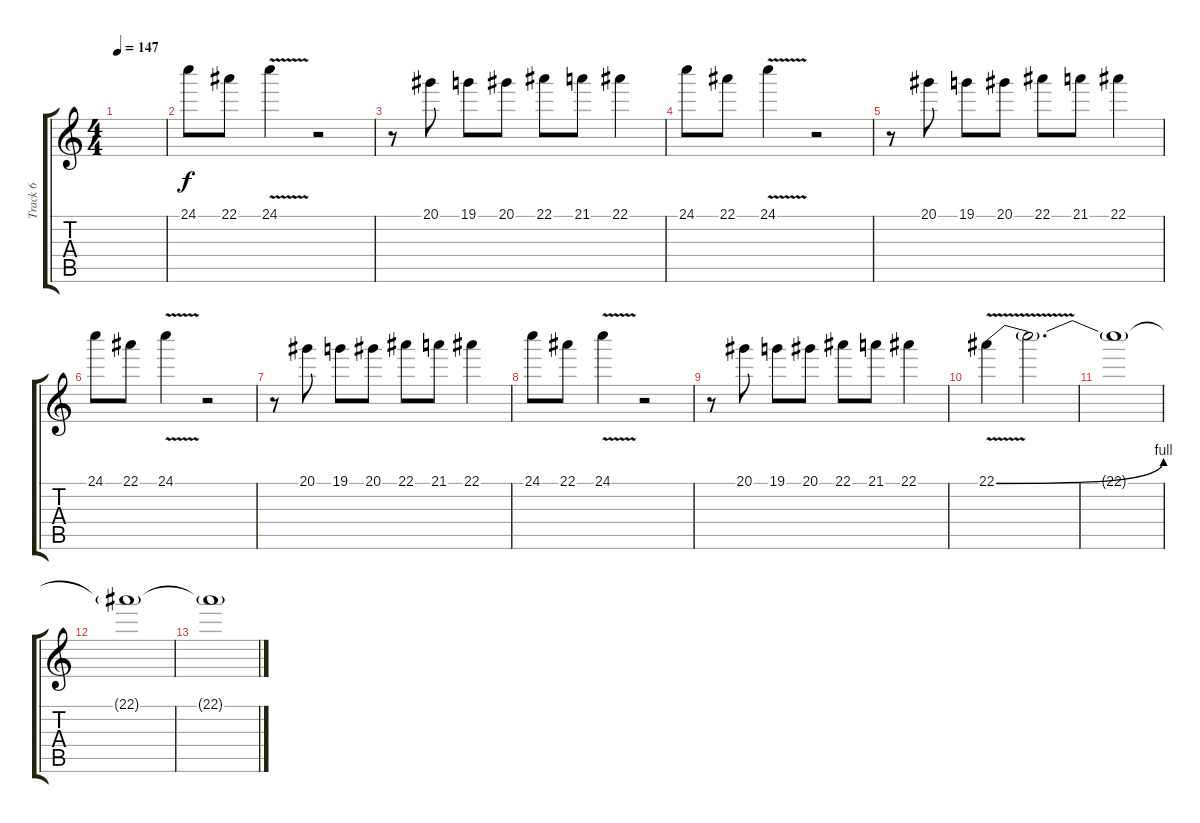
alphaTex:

\track ("Track 6" "Track 6") {instrument distortionguitar}
\staff {score tabs}
\tuning (C4 G3 Eb3 Bb2 F2 C2) {hide}
\ts (4 4)
\tempo 147
\clef g2
\ks c
|
24.1.8{volume 12} 22.1.8 24.1{v}.4 r.2 |
r.8 20.1.8 19.1.8 20.1.8 22.1.8 21.1.8 22.1.4 |
24.1.8 22.1.8 24.1{v}.4 r.2 |
r.8 20.1.8 19.1.8 20.1.8 22.1.8 21.1.8 22.1.4 |
24.1.8 22.1.8 24.1{v}.4 r.2 |
r.8 20.1.8 19.1.8 20.1.8 22.1.8 21.1.8 22.1.4 |
24.1.8 22.1.8 24.1{v}.4 r.2 |
r.8 20.1.8 19.1.8 20.1.8 22.1.8 21.1.8 22.1.4 |
22.1{be (bend 0 0 60 4) v}.4 22.1{t}.2{d} |
22.1{t}.1 |
22.1{t}.1 |
22.1{t}.1
